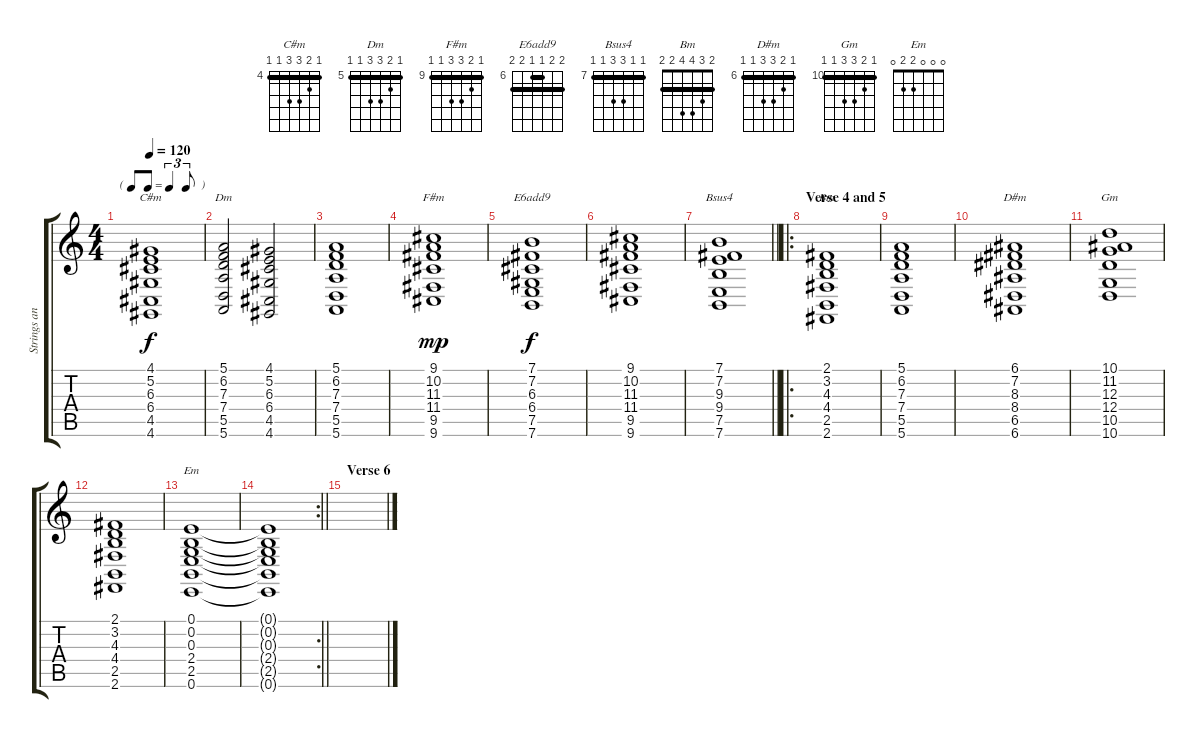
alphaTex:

\track ("Strings and Chior" "Strings an") {instrument tremolostrings}
\staff {score tabs}
\tuning (E4 B3 G3 D3 A2 E2) {hide}
\chord ("C#m" 4 5 6 6 4 4) {firstfret 4 barre 4}
\chord ("Dm" 5 6 7 7 5 5) {firstfret 5 barre 5}
\chord ("F#m" 9 10 11 11 9 9) {firstfret 9 barre 9}
\chord ("E6add9" 7 7 6 6 7 7) {firstfret 6 barre (6 7)}
\chord ("Bsus4" 7 7 9 9 7 7) {firstfret 7 barre 7}
\chord ("Bm" 2 3 4 4 2 2) {barre 2}
\chord ("D#m" 6 7 8 8 6 6) {firstfret 6 barre 6}
\chord ("Gm" 10 11 12 12 10 10) {firstfret 10 barre 10}
\chord ("Em" 0 0 0 2 2 0)
\ts (4 4)
\tf triplet8th
\tempo 120
\clef g2
\ks c
(4.1 5.2 6.3 6.4 4.5 4.6).1{ch "C#m" dy f} |
(5.1 6.2 7.3 7.4 5.5 5.6).2{ch "Dm"} (4.1 5.2 6.3 6.4 4.5 4.6).2 |
(5.1 6.2 7.3 7.4 5.5 5.6).1 |
(9.1 10.2 11.3 11.4 9.5 9.6).1{ch "F#m" dy mp} |
(7.1 7.2 6.3 6.4 7.5 7.6).1{ch "E6add9" dy f} |
(9.1 10.2 11.3 11.4 9.5 9.6).1 |
\barLineRight lightlight
(7.1 7.2 9.3 9.4 7.5 7.6).1{ch "Bsus4"} |
\ro
\section ("" "Verse 4 and 5")
(2.1 3.2 4.3 4.4 2.5 2.6).1{ch "Bm"} |
(5.1 6.2 7.3 7.4 5.5 5.6).1 |
(6.1 7.2 8.3 8.4 6.5 6.6).1{ch "D#m"} |
(10.1 11.2 12.3 12.4 10.5 10.6).1{ch "Gm"} |
(2.1 3.2 4.3 4.4 2.5 2.6).1 |
(0.1 0.2 0.3 2.4 2.5 0.6).1{ch "Em"} |
\rc 2
\barLineRight lightlight
(0.1{t} 0.2{t} 0.3{t} 2.4{t} 2.5{t} 0.6{t}).1 |
\section ("" "Verse 6")
